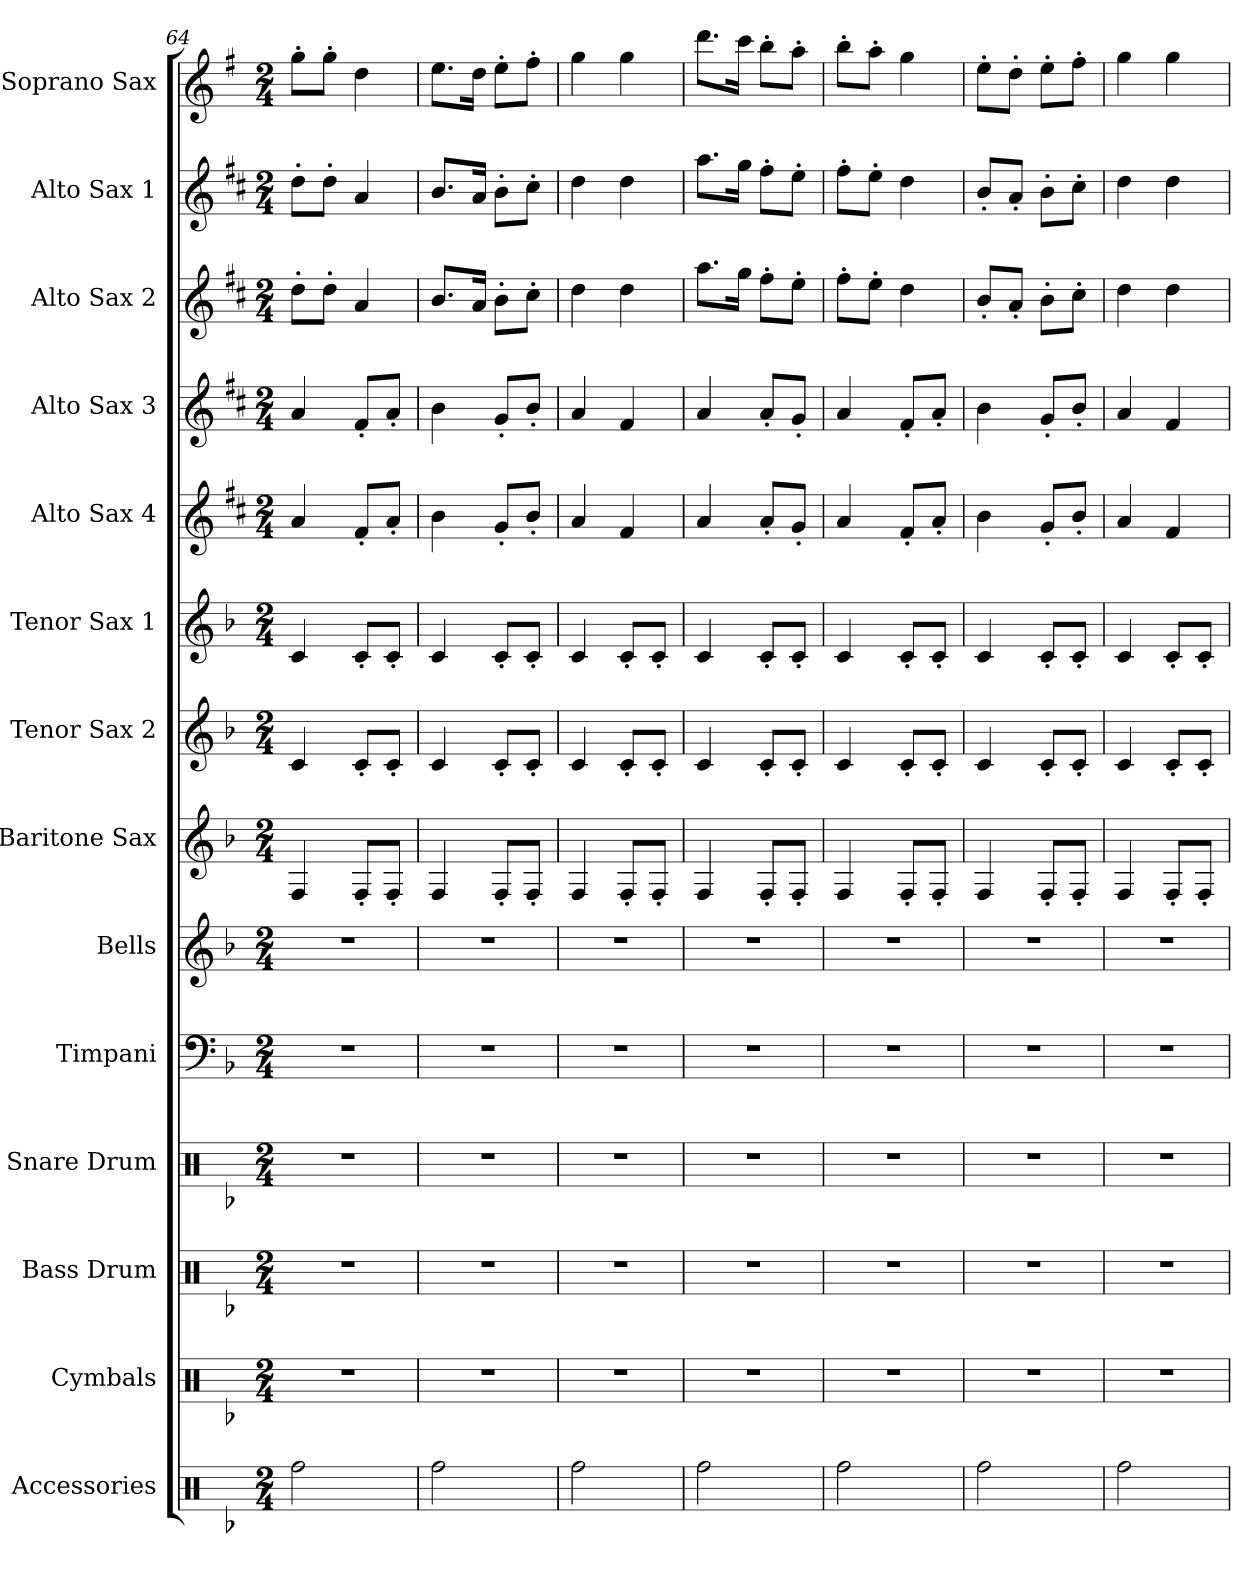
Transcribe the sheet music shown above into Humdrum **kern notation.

**kern	**kern	**kern	**kern	**kern	**kern	**kern	**kern	**kern	**kern	**kern	**kern	**kern	**kern
*part14	*part13	*part12	*part11	*part10	*part9	*part8	*part7	*part6	*part5	*part4	*part3	*part2	*part1
*staff14	*staff13	*staff12	*staff11	*staff10	*staff9	*staff8	*staff7	*staff6	*staff5	*staff4	*staff3	*staff2	*staff1
*I"Accessories	*I"Cymbals	*I"Bass Drum	*I"Snare Drum	*I"Timpani	*I"Bells	*I"Baritone Sax	*I"Tenor Sax 2	*I"Tenor Sax 1	*I"Alto Sax 4	*I"Alto Sax  3	*I"Alto Sax 2	*I"Alto Sax 1	*I"Soprano Sax
*I'Acc.	*I'Cym.	*I'B. Dr.	*I'S.Dr.	*I'Timp.	*I'Bls.	*I'Bar. Sax.	*I'T. Sx. 2	*I'T. Sax. 1	*I'A. Sx. 4	*I'A. Sax. 3	*I'A. Sx. 2	*I'A. Sx. 1	*I'S. Sax.
*clefX	*clefX	*clefX	*clefX	*clefF4	*clefG2	*clefG2	*clefG2	*clefG2	*clefG2	*clefG2	*clefG2	*clefG2	*clefG2
*	*	*	*	*	*ITrd-14c-24	*ITrd12c21	*ITrd8c14	*ITrd8c14	*ITrd5c9	*ITrd5c9	*ITrd5c9	*ITrd5c9	*ITrd1c2
*k[b-]	*k[b-]	*k[b-]	*k[b-]	*k[b-]	*k[b-]	*k[b-]	*k[b-]	*k[b-]	*k[b-]	*k[b-]	*k[b-]	*k[b-]	*k[b-]
*F:	*F:	*F:	*F:	*F:	*F:	*F:	*F:	*F:	*F:	*F:	*F:	*F:	*F:
*M2/4	*M2/4	*M2/4	*M2/4	*M2/4	*M2/4	*M2/4	*M2/4	*M2/4	*M2/4	*M2/4	*M2/4	*M2/4	*M2/4
=64	=64	=64	=64	=64	=64	=64	=64	=64	=64	=64	=64	=64	=64
2Rff\	2r	2r	2r	2r	2r	4FF/	4C/	4C/	4c/	4c/	8f'\L	8f'\L	8ff'\L
.	.	.	.	.	.	.	.	.	.	.	8f'\J	8f'\J	8ff'\J
.	.	.	.	.	.	8FF'/L	8C'/L	8C'/L	8A'/L	8A'/L	4c/	4c/	4cc\
.	.	.	.	.	.	8FF'/J	8C'/J	8C'/J	8c'/J	8c'/J	.	.	.
=65	=65	=65	=65	=65	=65	=65	=65	=65	=65	=65	=65	=65	=65
2Rff\	2r	2r	2r	2r	2r	4FF/	4C/	4C/	4d\	4d\	8.d/L	8.d/L	8.dd\L
.	.	.	.	.	.	.	.	.	.	.	16c/Jk	16c/Jk	16cc\Jk
.	.	.	.	.	.	8FF'/L	8C'/L	8C'/L	8B-'/L	8B-'/L	8d'\L	8d'\L	8dd'\L
.	.	.	.	.	.	8FF'/J	8C'/J	8C'/J	8d'/J	8d'/J	8e'\J	8e'\J	8ee'\J
=66	=66	=66	=66	=66	=66	=66	=66	=66	=66	=66	=66	=66	=66
2Rff\	2r	2r	2r	2r	2r	4FF/	4C/	4C/	4c/	4c/	4f\	4f\	4ff\
.	.	.	.	.	.	8FF'/L	8C'/L	8C'/L	4A/	4A/	4f\	4f\	4ff\
.	.	.	.	.	.	8FF'/J	8C'/J	8C'/J	.	.	.	.	.
!!LO:PB:g=z
=67	=67	=67	=67	=67	=67	=67	=67	=67	=67	=67	=67	=67	=67
2Rff\	2r	2r	2r	2r	2r	4FF/	4C/	4C/	4c/	4c/	8.cc\L	8.cc\L	8.ccc\L
.	.	.	.	.	.	.	.	.	.	.	16b-\Jk	16b-\Jk	16bb-\Jk
.	.	.	.	.	.	8FF'/L	8C'/L	8C'/L	8c'/L	8c'/L	8a'\L	8a'\L	8aa'\L
.	.	.	.	.	.	8FF'/J	8C'/J	8C'/J	8B-'/J	8B-'/J	8g'\J	8g'\J	8gg'\J
=68	=68	=68	=68	=68	=68	=68	=68	=68	=68	=68	=68	=68	=68
2Rff\	2r	2r	2r	2r	2r	4FF/	4C/	4C/	4c/	4c/	8a'\L	8a'\L	8aa'\L
.	.	.	.	.	.	.	.	.	.	.	8g'\J	8g'\J	8gg'\J
.	.	.	.	.	.	8FF'/L	8C'/L	8C'/L	8A'/L	8A'/L	4f\	4f\	4ff\
.	.	.	.	.	.	8FF'/J	8C'/J	8C'/J	8c'/J	8c'/J	.	.	.
=69	=69	=69	=69	=69	=69	=69	=69	=69	=69	=69	=69	=69	=69
2Rff\	2r	2r	2r	2r	2r	4FF/	4C/	4C/	4d\	4d\	8d'/L	8d'/L	8dd'\L
.	.	.	.	.	.	.	.	.	.	.	8c'/J	8c'/J	8cc'\J
.	.	.	.	.	.	8FF'/L	8C'/L	8C'/L	8B-'/L	8B-'/L	8d'\L	8d'\L	8dd'\L
.	.	.	.	.	.	8FF'/J	8C'/J	8C'/J	8d'/J	8d'/J	8e'\J	8e'\J	8ee'\J
=70	=70	=70	=70	=70	=70	=70	=70	=70	=70	=70	=70	=70	=70
2Rff\	2r	2r	2r	2r	2r	4FF/	4C/	4C/	4c/	4c/	4f\	4f\	4ff\
.	.	.	.	.	.	8FF'/L	8C'/L	8C'/L	4A/	4A/	4f\	4f\	4ff\
.	.	.	.	.	.	8FF'/J	8C'/J	8C'/J	.	.	.	.	.
=	=	=	=	=	=	=	=	=	=	=	=	=	=
*-	*-	*-	*-	*-	*-	*-	*-	*-	*-	*-	*-	*-	*-
